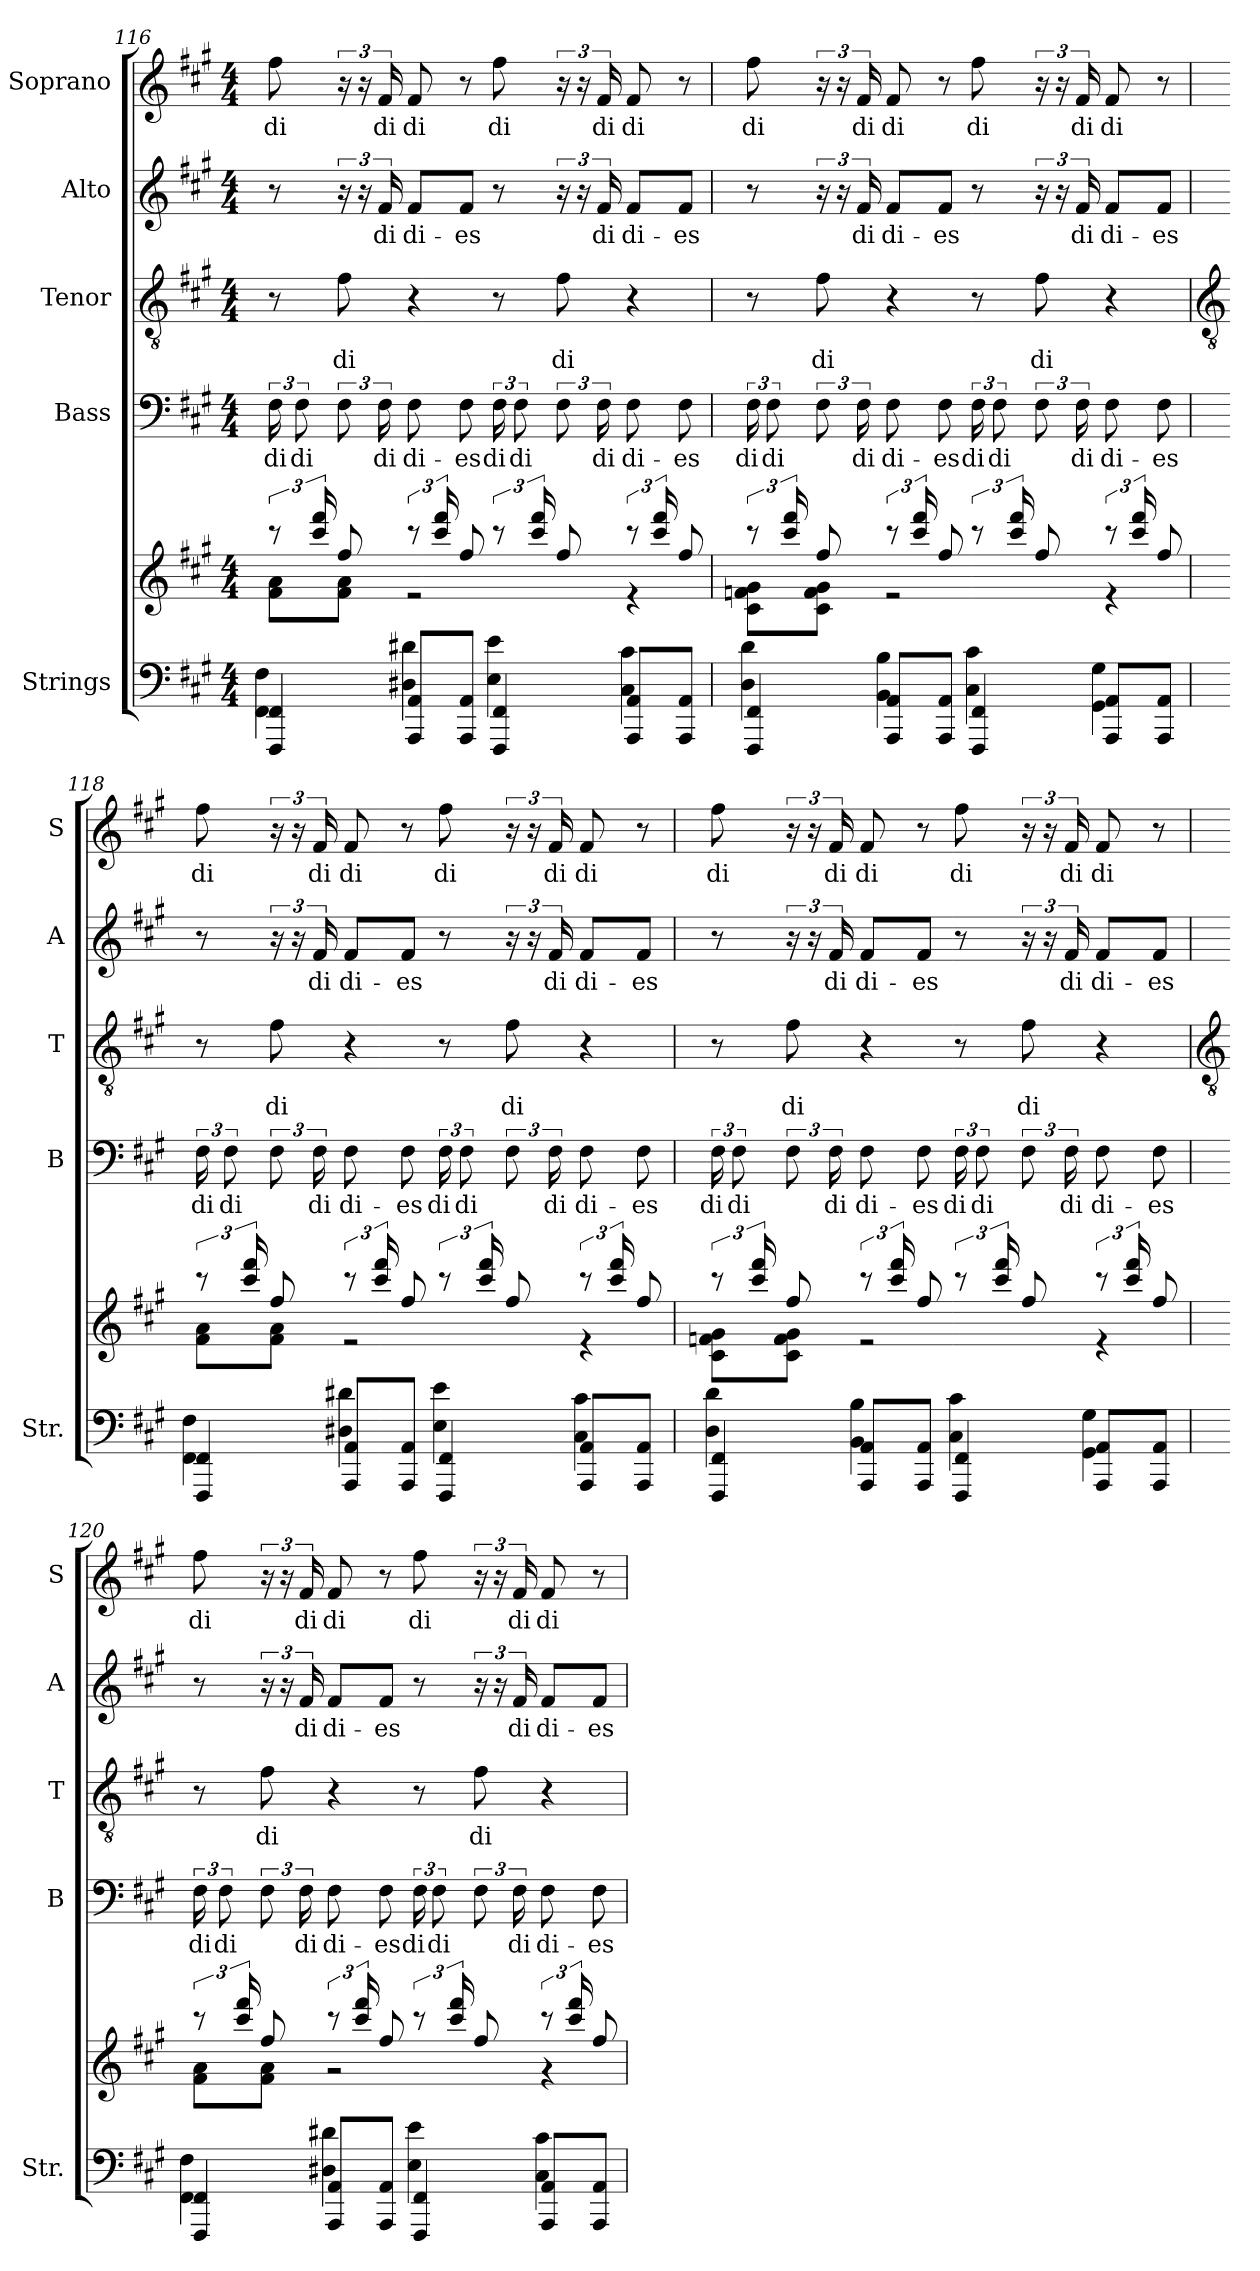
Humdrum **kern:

**kern	**kern	**kern	**text	**kern	**text	**kern	**text	**kern	**text
*part5	*part5	*part4	*part4	*part3	*part3	*part2	*part2	*part1	*part1
*staff6	*staff5	*staff4	*staff4	*staff3	*staff3	*staff2	*staff2	*staff1	*staff1
*I"Strings	*	*I"Bass	*	*I"Tenor	*	*I"Alto	*	*I"Soprano	*
*I'Str.	*	*I'B	*	*I'T	*	*I'A	*	*I'S	*
!!LO:LB:g=z
*clefF4	*clefG2	*clefF4	*	*clefGv2	*	*clefG2	*	*clefG2	*
*k[f#c#g#]	*k[f#c#g#]	*k[f#c#g#]	*	*k[f#c#g#]	*	*k[f#c#g#]	*	*k[f#c#g#]	*
*A:	*A:	*A:	*	*A:	*	*A:	*	*A:	*
*M4/4	*M4/4	*M4/4	*	*M4/4	*	*M4/4	*	*M4/4	*
=116	=116	=116	=116	=116	=116	=116	=116	=116	=116
*^	*^	*	*	*	*	*	*	*	*
!	!	!	!	!	!LO:LY:b	!	!	!	!	!	!LO:LY:b
4FFF#/ 4FF#/	4FF#\ 4F#\	12r	8f#\ 8a\L	24F#LL	di	8r	.	8r	.	8ff#	di
!	!	!	!	!	!LO:LY:b	!	!	!	!	!	!
.	.	.	.	12F#	di	.	.	.	.	.	.
.	.	24ccc#/ 24fff#/LL	.	.	.	.	.	.	.	.	.
!	!	!	!	!	!	!	!LO:LY:b	!	!	!	!
.	.	8ff#/J	8f#\ 8a\J	12F#	.	8f#	di	24r	.	24r	.
.	.	.	.	.	.	.	.	24r	.	24r	.
!	!	!	!	!	!LO:LY:b	!	!	!	!LO:LY:b	!	!LO:LY:b
.	.	.	.	24F#J	di	.	.	24f#	di	24f#	di
!	!	!	!	!	!LO:LY:b	!	!	!	!LO:LY:b	!	!LO:LY:b
8AAA/ 8AA/L	4D#X\ 4d#X\	12r	2r	8F#L	di-	4r	.	8f#L	di-	8f#	di
.	.	24ccc#/ 24fff#/LL	.	.	.	.	.	.	.	.	.
!	!	!	!	!	!LO:LY:b	!	!	!	!LO:LY:b	!	!
8AAA/ 8AA/J	.	8ff#/J	.	8F#J	-es	.	.	8f#J	-es	8r	.
!	!	!	!	!	!LO:LY:b	!	!	!	!	!	!LO:LY:b
4FFF#/ 4FF#/	4E\ 4e\	12r	.	24F#LL	di	8r	.	8r	.	8ff#	di
!	!	!	!	!	!LO:LY:b	!	!	!	!	!	!
.	.	.	.	12F#	di	.	.	.	.	.	.
.	.	24ccc#/ 24fff#/LL	.	.	.	.	.	.	.	.	.
!	!	!	!	!	!	!	!LO:LY:b	!	!	!	!
.	.	8ff#/J	.	12F#	.	8f#	di	24r	.	24r	.
.	.	.	.	.	.	.	.	24r	.	24r	.
!	!	!	!	!	!LO:LY:b	!	!	!	!LO:LY:b	!	!LO:LY:b
.	.	.	.	24F#J	di	.	.	24f#	di	24f#	di
!	!	!	!	!	!LO:LY:b	!	!	!	!LO:LY:b	!	!LO:LY:b
8AAA/ 8AA/L	4C#\ 4c#\	12r	4r	8F#L	di-	4r	.	8f#L	di-	8f#	di
.	.	24ccc#/ 24fff#/LL	.	.	.	.	.	.	.	.	.
!	!	!	!	!	!LO:LY:b	!	!	!	!LO:LY:b	!	!
8AAA/ 8AA/J	.	8ff#/J	.	8F#J	-es	.	.	8f#J	-es	8r	.
=117	=117	=117	=117	=117	=117	=117	=117	=117	=117	=117	=117
!	!	!	!	!	!LO:LY:b	!	!	!	!	!	!LO:LY:b
4FFF#/ 4FF#/	4D\ 4d\	12r	8c#\ 8fn\ 8g#\L	24F#LL	di	8r	.	8r	.	8ff#	di
!	!	!	!	!	!LO:LY:b	!	!	!	!	!	!
.	.	.	.	12F#	di	.	.	.	.	.	.
.	.	24ccc#/ 24fff#/LL	.	.	.	.	.	.	.	.	.
!	!	!	!	!	!	!	!LO:LY:b	!	!	!	!
.	.	8ff#/J	8c#\ 8f\ 8g#\J	12F#	.	8f#	di	24r	.	24r	.
.	.	.	.	.	.	.	.	24r	.	24r	.
!	!	!	!	!	!LO:LY:b	!	!	!	!LO:LY:b	!	!LO:LY:b
.	.	.	.	24F#J	di	.	.	24f#	di	24f#	di
!	!	!	!	!	!LO:LY:b	!	!	!	!LO:LY:b	!	!LO:LY:b
8AAA/ 8AA/L	4BB\ 4B\	12r	2r	8F#L	di-	4r	.	8f#L	di-	8f#	di
.	.	24ccc#/ 24fff#/LL	.	.	.	.	.	.	.	.	.
!	!	!	!	!	!LO:LY:b	!	!	!	!LO:LY:b	!	!
8AAA/ 8AA/J	.	8ff#/J	.	8F#J	-es	.	.	8f#J	-es	8r	.
!	!	!	!	!	!LO:LY:b	!	!	!	!	!	!LO:LY:b
4FFF#/ 4FF#/	4C#\ 4c#\	12r	.	24F#LL	di	8r	.	8r	.	8ff#	di
!	!	!	!	!	!LO:LY:b	!	!	!	!	!	!
.	.	.	.	12F#	di	.	.	.	.	.	.
.	.	24ccc#/ 24fff#/LL	.	.	.	.	.	.	.	.	.
!	!	!	!	!	!	!	!LO:LY:b	!	!	!	!
.	.	8ff#/J	.	12F#	.	8f#	di	24r	.	24r	.
.	.	.	.	.	.	.	.	24r	.	24r	.
!	!	!	!	!	!LO:LY:b	!	!	!	!LO:LY:b	!	!LO:LY:b
.	.	.	.	24F#J	di	.	.	24f#	di	24f#	di
!	!	!	!	!	!LO:LY:b	!	!	!	!LO:LY:b	!	!LO:LY:b
8AAA/ 8AA/L	4GG#\ 4G#\	12r	4r	8F#L	di-	4r	.	8f#L	di-	8f#	di
.	.	24ccc#/ 24fff#/LL	.	.	.	.	.	.	.	.	.
!	!	!	!	!	!LO:LY:b	!	!	!	!LO:LY:b	!	!
8AAA/ 8AA/J	.	8ff#/J	.	8F#J	-es	.	.	8f#J	-es	8r	.
!!LO:LB:g=z
=118	=118	=118	=118	=118	=118	=118	=118	=118	=118	=118	=118
*	*	*	*	*	*	*clefGv2	*	*	*	*	*
!	!	!	!	!	!LO:LY:b	!	!	!	!	!	!LO:LY:b
4FFF#/ 4FF#/	4FF#\ 4F#\	12r	8f#\ 8a\L	24F#LL	di	8r	.	8r	.	8ff#	di
!	!	!	!	!	!LO:LY:b	!	!	!	!	!	!
.	.	.	.	12F#	di	.	.	.	.	.	.
.	.	24ccc#/ 24fff#/LL	.	.	.	.	.	.	.	.	.
!	!	!	!	!	!	!	!LO:LY:b	!	!	!	!
.	.	8ff#/J	8f#\ 8a\J	12F#	.	8f#	di	24r	.	24r	.
.	.	.	.	.	.	.	.	24r	.	24r	.
!	!	!	!	!	!LO:LY:b	!	!	!	!LO:LY:b	!	!LO:LY:b
.	.	.	.	24F#J	di	.	.	24f#	di	24f#	di
!	!	!	!	!	!LO:LY:b	!	!	!	!LO:LY:b	!	!LO:LY:b
8AAA/ 8AA/L	4D#X\ 4d#X\	12r	2r	8F#L	di-	4r	.	8f#L	di-	8f#	di
.	.	24ccc#/ 24fff#/LL	.	.	.	.	.	.	.	.	.
!	!	!	!	!	!LO:LY:b	!	!	!	!LO:LY:b	!	!
8AAA/ 8AA/J	.	8ff#/J	.	8F#J	-es	.	.	8f#J	-es	8r	.
!	!	!	!	!	!LO:LY:b	!	!	!	!	!	!LO:LY:b
4FFF#/ 4FF#/	4E\ 4e\	12r	.	24F#LL	di	8r	.	8r	.	8ff#	di
!	!	!	!	!	!LO:LY:b	!	!	!	!	!	!
.	.	.	.	12F#	di	.	.	.	.	.	.
.	.	24ccc#/ 24fff#/LL	.	.	.	.	.	.	.	.	.
!	!	!	!	!	!	!	!LO:LY:b	!	!	!	!
.	.	8ff#/J	.	12F#	.	8f#	di	24r	.	24r	.
.	.	.	.	.	.	.	.	24r	.	24r	.
!	!	!	!	!	!LO:LY:b	!	!	!	!LO:LY:b	!	!LO:LY:b
.	.	.	.	24F#J	di	.	.	24f#	di	24f#	di
!	!	!	!	!	!LO:LY:b	!	!	!	!LO:LY:b	!	!LO:LY:b
8AAA/ 8AA/L	4C#\ 4c#\	12r	4r	8F#L	di-	4r	.	8f#L	di-	8f#	di
.	.	24ccc#/ 24fff#/LL	.	.	.	.	.	.	.	.	.
!	!	!	!	!	!LO:LY:b	!	!	!	!LO:LY:b	!	!
8AAA/ 8AA/J	.	8ff#/J	.	8F#J	-es	.	.	8f#J	-es	8r	.
=119	=119	=119	=119	=119	=119	=119	=119	=119	=119	=119	=119
!	!	!	!	!	!LO:LY:b	!	!	!	!	!	!LO:LY:b
4FFF#/ 4FF#/	4D\ 4d\	12r	8c#\ 8fn\ 8g#\L	24F#LL	di	8r	.	8r	.	8ff#	di
!	!	!	!	!	!LO:LY:b	!	!	!	!	!	!
.	.	.	.	12F#	di	.	.	.	.	.	.
.	.	24ccc#/ 24fff#/LL	.	.	.	.	.	.	.	.	.
!	!	!	!	!	!	!	!LO:LY:b	!	!	!	!
.	.	8ff#/J	8c#\ 8f\ 8g#\J	12F#	.	8f#	di	24r	.	24r	.
.	.	.	.	.	.	.	.	24r	.	24r	.
!	!	!	!	!	!LO:LY:b	!	!	!	!LO:LY:b	!	!LO:LY:b
.	.	.	.	24F#J	di	.	.	24f#	di	24f#	di
!	!	!	!	!	!LO:LY:b	!	!	!	!LO:LY:b	!	!LO:LY:b
8AAA/ 8AA/L	4BB\ 4B\	12r	2r	8F#L	di-	4r	.	8f#L	di-	8f#	di
.	.	24ccc#/ 24fff#/LL	.	.	.	.	.	.	.	.	.
!	!	!	!	!	!LO:LY:b	!	!	!	!LO:LY:b	!	!
8AAA/ 8AA/J	.	8ff#/J	.	8F#J	-es	.	.	8f#J	-es	8r	.
!	!	!	!	!	!LO:LY:b	!	!	!	!	!	!LO:LY:b
4FFF#/ 4FF#/	4C#\ 4c#\	12r	.	24F#LL	di	8r	.	8r	.	8ff#	di
!	!	!	!	!	!LO:LY:b	!	!	!	!	!	!
.	.	.	.	12F#	di	.	.	.	.	.	.
.	.	24ccc#/ 24fff#/LL	.	.	.	.	.	.	.	.	.
!	!	!	!	!	!	!	!LO:LY:b	!	!	!	!
.	.	8ff#/J	.	12F#	.	8f#	di	24r	.	24r	.
.	.	.	.	.	.	.	.	24r	.	24r	.
!	!	!	!	!	!LO:LY:b	!	!	!	!LO:LY:b	!	!LO:LY:b
.	.	.	.	24F#J	di	.	.	24f#	di	24f#	di
!	!	!	!	!	!LO:LY:b	!	!	!	!LO:LY:b	!	!LO:LY:b
8AAA/ 8AA/L	4GG#\ 4G#\	12r	4r	8F#L	di-	4r	.	8f#L	di-	8f#	di
.	.	24ccc#/ 24fff#/LL	.	.	.	.	.	.	.	.	.
!	!	!	!	!	!LO:LY:b	!	!	!	!LO:LY:b	!	!
8AAA/ 8AA/J	.	8ff#/J	.	8F#J	-es	.	.	8f#J	-es	8r	.
!!LO:LB:g=z
=120	=120	=120	=120	=120	=120	=120	=120	=120	=120	=120	=120
*	*	*	*	*	*	*clefGv2	*	*	*	*	*
!	!	!	!	!	!LO:LY:b	!	!	!	!	!	!LO:LY:b
4FFF#/ 4FF#/	4FF#\ 4F#\	12r	8f#\ 8a\L	24F#LL	di	8r	.	8r	.	8ff#	di
!	!	!	!	!	!LO:LY:b	!	!	!	!	!	!
.	.	.	.	12F#	di	.	.	.	.	.	.
.	.	24ccc#/ 24fff#/LL	.	.	.	.	.	.	.	.	.
!	!	!	!	!	!	!	!LO:LY:b	!	!	!	!
.	.	8ff#/J	8f#\ 8a\J	12F#	.	8f#	di	24r	.	24r	.
.	.	.	.	.	.	.	.	24r	.	24r	.
!	!	!	!	!	!LO:LY:b	!	!	!	!LO:LY:b	!	!LO:LY:b
.	.	.	.	24F#J	di	.	.	24f#	di	24f#	di
!	!	!	!	!	!LO:LY:b	!	!	!	!LO:LY:b	!	!LO:LY:b
8AAA/ 8AA/L	4D#X\ 4d#X\	12r	2r	8F#L	di-	4r	.	8f#L	di-	8f#	di
.	.	24ccc#/ 24fff#/LL	.	.	.	.	.	.	.	.	.
!	!	!	!	!	!LO:LY:b	!	!	!	!LO:LY:b	!	!
8AAA/ 8AA/J	.	8ff#/J	.	8F#J	-es	.	.	8f#J	-es	8r	.
!	!	!	!	!	!LO:LY:b	!	!	!	!	!	!LO:LY:b
4FFF#/ 4FF#/	4E\ 4e\	12r	.	24F#LL	di	8r	.	8r	.	8ff#	di
!	!	!	!	!	!LO:LY:b	!	!	!	!	!	!
.	.	.	.	12F#	di	.	.	.	.	.	.
.	.	24ccc#/ 24fff#/LL	.	.	.	.	.	.	.	.	.
!	!	!	!	!	!	!	!LO:LY:b	!	!	!	!
.	.	8ff#/J	.	12F#	.	8f#	di	24r	.	24r	.
.	.	.	.	.	.	.	.	24r	.	24r	.
!	!	!	!	!	!LO:LY:b	!	!	!	!LO:LY:b	!	!LO:LY:b
.	.	.	.	24F#J	di	.	.	24f#	di	24f#	di
!	!	!	!	!	!LO:LY:b	!	!	!	!LO:LY:b	!	!LO:LY:b
8AAA/ 8AA/L	4C#\ 4c#\	12r	4r	8F#L	di-	4r	.	8f#L	di-	8f#	di
.	.	24ccc#/ 24fff#/LL	.	.	.	.	.	.	.	.	.
!	!	!	!	!	!LO:LY:b	!	!	!	!LO:LY:b	!	!
8AAA/ 8AA/J	.	8ff#/J	.	8F#J	-es	.	.	8f#J	-es	8r	.
*v	*v	*	*	*	*	*	*	*	*	*	*
*	*v	*v	*	*	*	*	*	*	*	*
=	=	=	=	=	=	=	=	=	=
*-	*-	*-	*-	*-	*-	*-	*-	*-	*-
